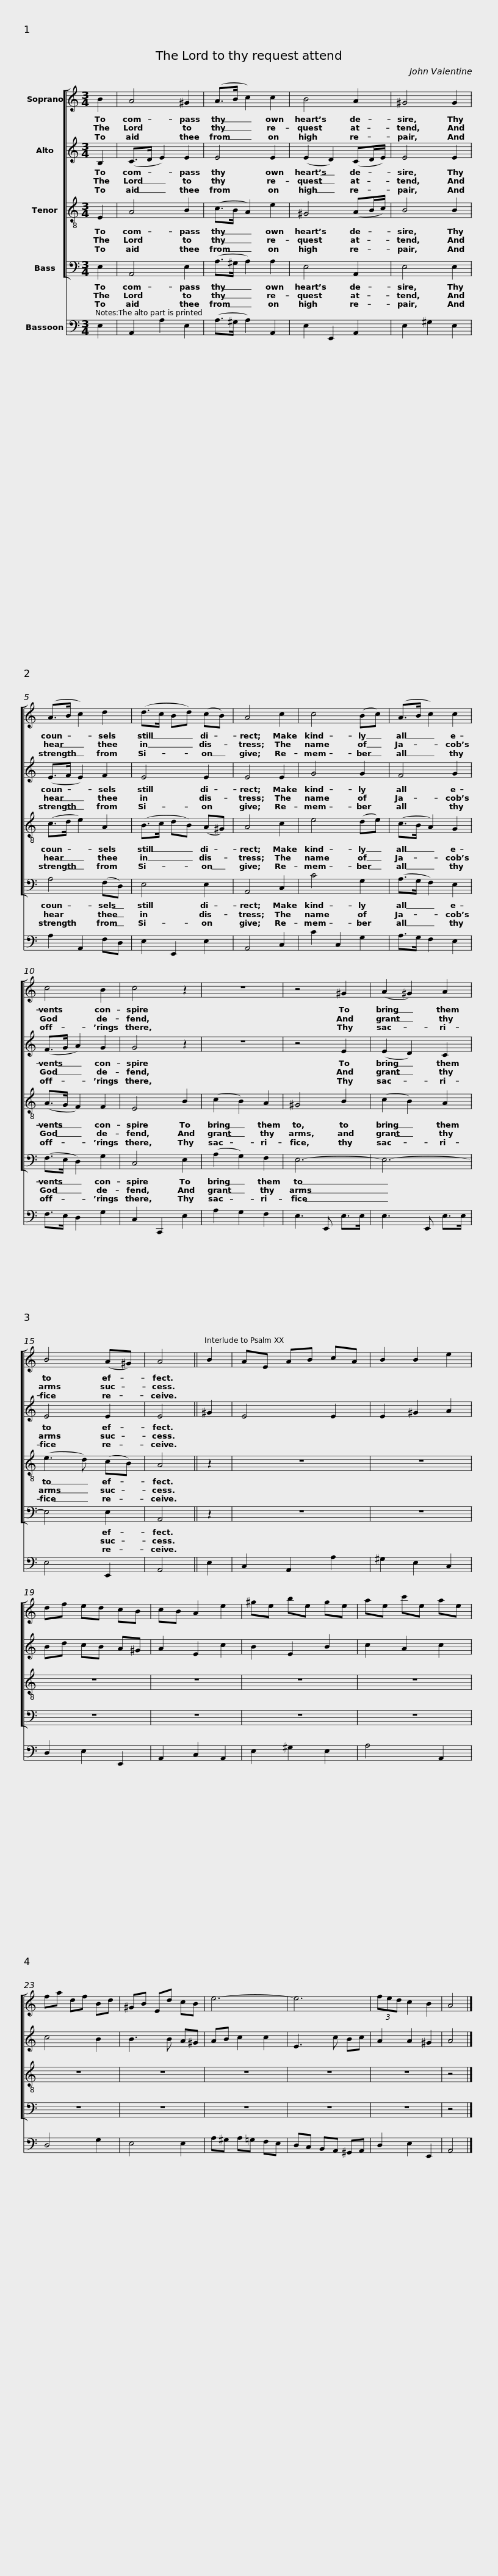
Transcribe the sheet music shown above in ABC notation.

X:1
%%score [ 1 2 3 4 ] 5
L:1/8
M:3/4
I:linebreak $
K:C
V:1 treble
V:2 treble
V:3 treble-8 transpose=-12
V:4 bass
V:5 bass
V:1
 B2 | A4 ^G2 | (A>B c2) c2 | B4 A2 | ^G4 G2 | %5
 (A>B c2) d2 |$ (d>c Bd) (cB) | A4 c2 |$ c4 (Bc) | (A>B c2) c2 | %10
 c4 B2 | c4 z2 | z6 | z4 ^G2 | (A2 ^G2) A2 |$ %15
 B4 (A^G) | A4 ||$ B2 | AE AB cA | B2 B2 e2 | %20
 df ed cB | cB A2 e2 | ^ge be ge | ae c'e ae |$ fa df Bd | %25
 ^GB Ed cB | e6- | e6 | (3fed c2 B2 | A4 |] %30
V:2
 B,2 | (C>D E2) E2 | E4 E2 | (E2 D2) (CD/E/) | E4 E2 | %5
 (E>F E2) F2 |$ E4 E2 | E4 E2 |$ G4 G2 | F4 G2 | %10
 (F>G A2) G2 | G4 z2 | z6 | z4 E2 | (E2 D2) C2 |$ %15
 E4 E2 | E4 ||$ ^G2 | E4 E2 | E2 ^G2 A2 | %20
 Bd cB A^G | A2 E2 c2 | B2 E2 B2 | c2 A2 c2 |$ c4 B2 | %25
 B3 B A^G | AB c2 c2 | E3 c Bc | A2 A2 ^G2 | A4 |] %30
V:3
 E2 | A4 B2 | (c>B A2) e2 | ^G4 (AB/c/) | B4 B2 | %5
 (c>d e2) A2 |$ (B>c dB) (A^G) | A4 c2 |$ e4 (de) | (c>B A2) G2 | %10
 (A>G F2) F2 | E4 B2 | (c2 B2) A2 | ^G4 B2 | (c2 B2) A2 |$ %15
 (e3 d) (cB) | A4 ||$ z2 | z6 | z6 | %20
 z6 | z6 | z6 | z6 |$ z6 | %25
 z6 | z6 | z6 | z6 | z4 |] %30
V:4
 E,2 | A,,4 E,2 | (A,>^G, A,2) A,2 | E,4 A,,2 | E,4 E,2 | %5
 A,4 (F,D,) |$ E,4 E,2 | A,,4 C,2 |$ C4 G,2 | (A,>G, F,2) E,2 | %10
 (F,>E, D,2) G,2 | C,4 E,2 | (A,2 G,2) F,2 | E,6- | E,6- |$ %15
 E,4 E,2 | A,,4 ||$ z2 | z6 | z6 | %20
 z6 | z6 | z6 | z6 |$ z6 | %25
 z6 | z6 | z6 | z6 | z4 |] %30
V:5
 E,2 | A,,2 A,2 E,2 | (A,>^G, A,2) A,,2 | E,2 E,,2 A,,2 | E,2 ^G,2 E,2 | %5
 A,2 A,,2 F,D, |$ E,2 E,,2 E,2 | A,,4 C,2 |$ C2 C,2 G,2 | A,>G, F,2 E,2 | %10
 F,>E, D,2 G,2 | C,2 C,,2 E,2 | A,2 G,2 F,2 | E,3 E,, E,>E, | E,3 E,, E,>E, |$ %15
 E,4 E,,2 | A,,4 ||$ E,2 | C,2 A,,2 A,2 | ^G,2 E,2 C,2 | %20
 D,2 E,2 E,,2 | A,,2 C,2 A,,2 | E,2 ^G,2 E,2 | A,4 A,,2 |$ D,4 G,2 | %25
 E,4 E,2 | A,^G, A,=G, F,E, | D,C, B,,A,, ^G,,A,, | D,2 E,2 E,,2 | A,,4 |] %30
